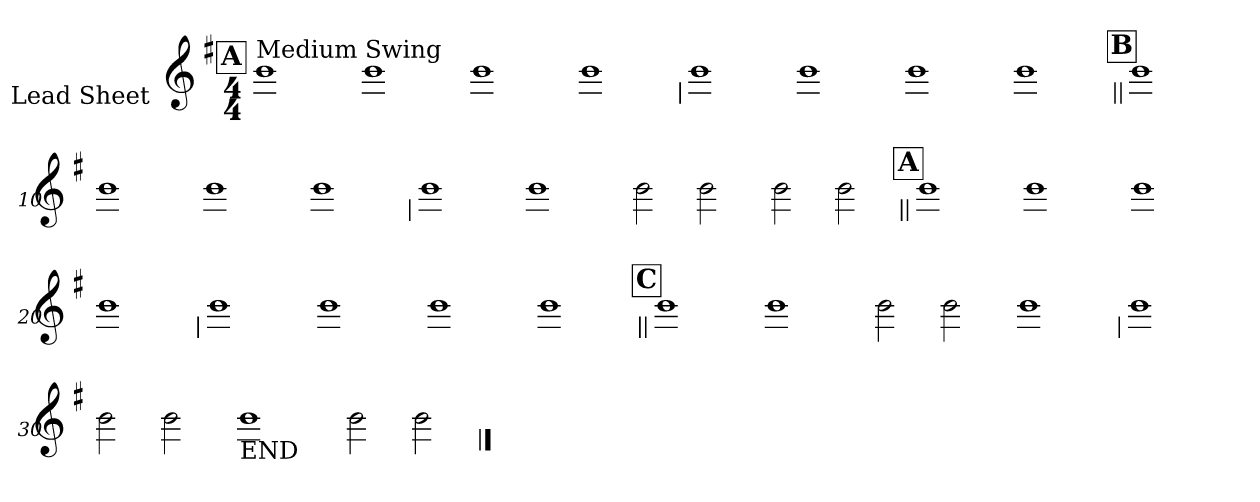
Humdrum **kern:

**kern
*part1
*staff1
*I"Lead Sheet
*stria0
*clefG2
*k[f#]
*G:
*M4/4
!!LO:REH:place=s1:a:t=A
=1||
!LO:TX:a:t=Medium Swing
1b
=2-
1b
=3-
1b
=4-
1b
!!LO:LB:g=z
=5
1b
=6-
1b
=7-
1b
=8-
1b
!!LO:LB:g=z
!!LO:REH:place=s1:a:t=B
=9||
1b
=10-
1b
=11-
1b
=12-
1b
!!LO:LB:g=z
=13
1b
=14-
1b
=15-
2b
2b
=16-
2b
2b
!!LO:LB:g=z
!!LO:REH:place=s1:a:t=A
=17||
1b
=18-
1b
=19-
1b
=20-
1b
!!LO:LB:g=z
=21
1b
=22-
1b
=23-
1b
=24-
1b
!!LO:LB:g=z
!!LO:REH:place=s1:a:t=C
=25||
1b
=26-
1b
=27-
2b
2b
=28-
1b
!!LO:LB:g=z
=29
1b
=30-
2b
2b
=31-
!LO:TX:b:t=END
1b
=32-
2b
2b
==
*-
